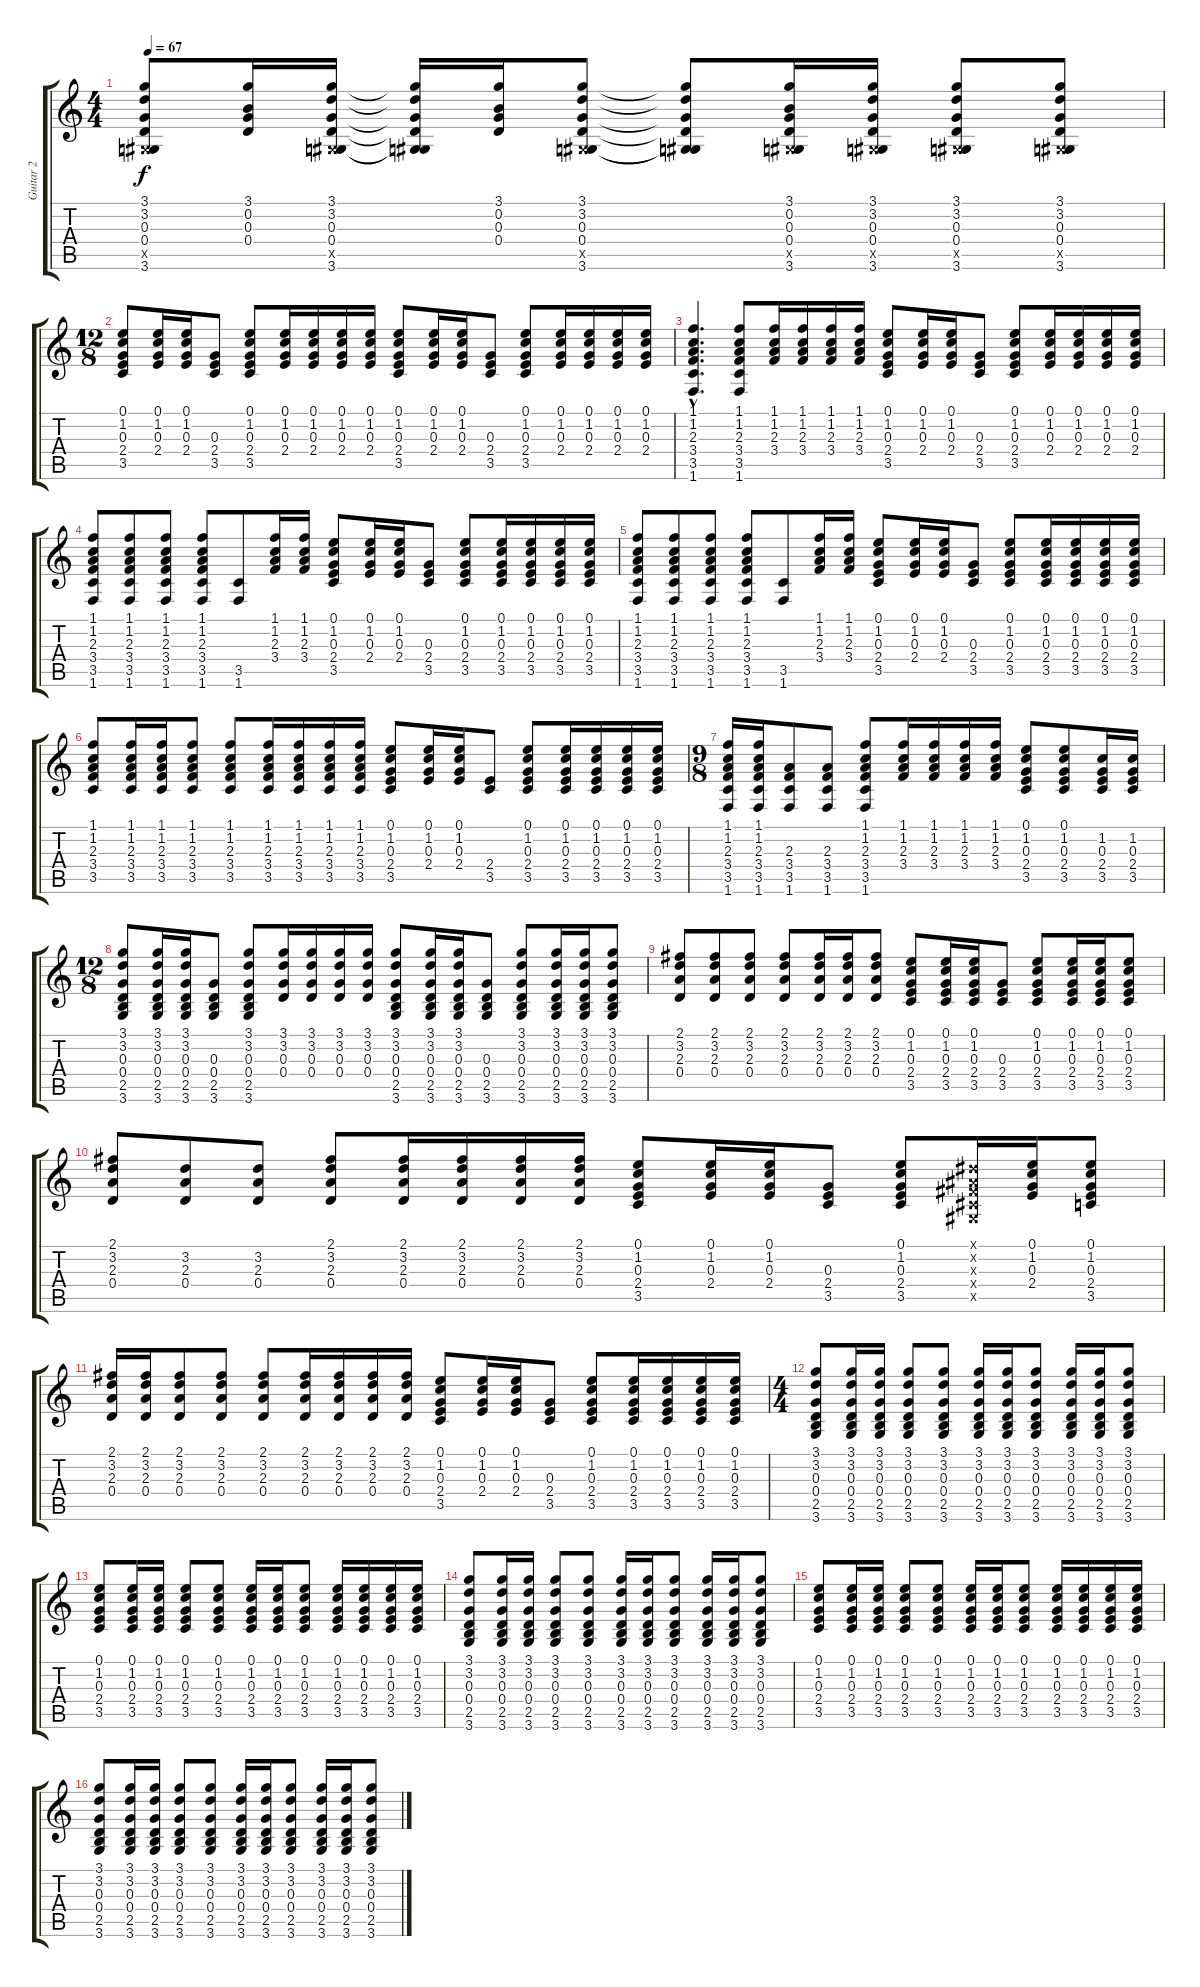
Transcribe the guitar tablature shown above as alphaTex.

\track ("Guitar 2" "Guitar 2") {instrument acousticguitarsteel}
\staff {score tabs}
\tuning (E4 B3 G3 D3 A2 E2) {hide}
\ts (4 4)
\tempo 67
\clef g2
\ks c
(3.1 3.2 0.3 0.4 -1.5{x} 3.6).8{dy f} (3.1 0.2 0.3 0.4).16 (3.1 3.2 0.3 0.4 -1.5{x} 3.6).16 (3.1{t} 3.2{t} 0.3{t} 0.4{t} -1.5{t} 3.6{t}).16 (3.1 0.2 0.3 0.4).16 (3.1 3.2 0.3 0.4 -1.5{x} 3.6).8 (3.1{t} 3.2{t} 0.3{t} 0.4{t} -1.5{t} 3.6{t}).8 (3.1 0.2 0.3 0.4 -1.5{x} 3.6).16 (3.1 3.2 0.3 0.4 -1.5{x} 3.6).16 (3.1 3.2 0.3 0.4 -1.5{x} 3.6).8 (3.1 3.2 0.3 0.4 -1.5{x} 3.6).8 |
\ts (12 8)
(0.1 1.2 0.3 2.4 3.5).8 (0.1 1.2 0.3 2.4).16 (0.1 1.2 0.3 2.4).16 (0.3 2.4 3.5).8 (0.1 1.2 0.3 2.4 3.5).8 (0.1 1.2 0.3 2.4).16 (0.1 1.2 0.3 2.4).16 (0.1 1.2 0.3 2.4).16 (0.1 1.2 0.3 2.4).16 (0.1 1.2 0.3 2.4 3.5).8 (0.1 1.2 0.3 2.4).16 (0.1 1.2 0.3 2.4).16 (0.3 2.4 3.5).8 (0.1 1.2 0.3 2.4 3.5).8 (0.1 1.2 0.3 2.4).16 (0.1 1.2 0.3 2.4).16 (0.1 1.2 0.3 2.4).16 (0.1 1.2 0.3 2.4).16 |
(1.1{hac} 1.2{hac} 2.3{hac} 3.4{hac} 3.5{hac} 1.6{hac}).4{d} (1.1 1.2 2.3 3.4 3.5 1.6).8 (1.1 1.2 2.3 3.4).16 (1.1 1.2 2.3 3.4).16 (1.1 1.2 2.3 3.4).16 (1.1 1.2 2.3 3.4).16 (0.1 1.2 0.3 2.4 3.5).8 (0.1 1.2 0.3 2.4).16 (0.1 1.2 0.3 2.4).16 (0.3 2.4 3.5).8 (0.1 1.2 0.3 2.4 3.5).8 (0.1 1.2 0.3 2.4).16 (0.1 1.2 0.3 2.4).16 (0.1 1.2 0.3 2.4).16 (0.1 1.2 0.3 2.4).16 |
(1.1 1.2 2.3 3.4 3.5 1.6).8 (1.1 1.2 2.3 3.4 3.5 1.6).8 (1.1 1.2 2.3 3.4 3.5 1.6).8 (1.1 1.2 2.3 3.4 3.5 1.6).8 (3.5 1.6).8 (1.1 1.2 2.3 3.4).16 (1.1 1.2 2.3 3.4).16 (0.1 1.2 0.3 2.4 3.5).8 (0.1 1.2 0.3 2.4).16 (0.1 1.2 0.3 2.4).16 (0.3 2.4 3.5).8 (0.1 1.2 0.3 2.4 3.5).8 (0.1 1.2 0.3 2.4 3.5).16 (0.1 1.2 0.3 2.4 3.5).16 (0.1 1.2 0.3 2.4 3.5).16 (0.1 1.2 0.3 2.4 3.5).16 |
(1.1 1.2 2.3 3.4 3.5 1.6).8 (1.1 1.2 2.3 3.4 3.5 1.6).8 (1.1 1.2 2.3 3.4 3.5 1.6).8 (1.1 1.2 2.3 3.4 3.5 1.6).8 (3.5 1.6).8 (1.1 1.2 2.3 3.4).16 (1.1 1.2 2.3 3.4).16 (0.1 1.2 0.3 2.4 3.5).8 (0.1 1.2 0.3 2.4).16 (0.1 1.2 0.3 2.4).16 (0.3 2.4 3.5).8 (0.1 1.2 0.3 2.4 3.5).8 (0.1 1.2 0.3 2.4 3.5).16 (0.1 1.2 0.3 2.4 3.5).16 (0.1 1.2 0.3 2.4 3.5).16 (0.1 1.2 0.3 2.4 3.5).16 |
(1.1 1.2 2.3 3.4 3.5).8 (1.1 1.2 2.3 3.4 3.5).16 (1.1 1.2 2.3 3.4 3.5).16 (1.1 1.2 2.3 3.4 3.5).8 (1.1 1.2 2.3 3.4 3.5).8 (1.1 1.2 2.3 3.4 3.5).16 (1.1 1.2 2.3 3.4 3.5).16 (1.1 1.2 2.3 3.4 3.5).16 (1.1 1.2 2.3 3.4 3.5).16 (0.1 1.2 0.3 2.4 3.5).8 (0.1 1.2 0.3 2.4).16 (0.1 1.2 0.3 2.4).16 (2.4 3.5).8 (0.1 1.2 0.3 2.4 3.5).8 (0.1 1.2 0.3 2.4 3.5).16 (0.1 1.2 0.3 2.4 3.5).16 (0.1 1.2 0.3 2.4 3.5).16 (0.1 1.2 0.3 2.4 3.5).16 |
\ts (9 8)
(1.1 1.2 2.3 3.4 3.5 1.6).16 (1.1 1.2 2.3 3.4 3.5 1.6).16 (2.3 3.4 3.5 1.6).8 (2.3 3.4 3.5 1.6).8 (1.1 1.2 2.3 3.4 3.5 1.6).8 (1.1 1.2 2.3 3.4).16 (1.1 1.2 2.3 3.4).16 (1.1 1.2 2.3 3.4).16 (1.1 1.2 2.3 3.4).16 (0.1 1.2 0.3 2.4 3.5).8 (0.1 1.2 0.3 2.4 3.5).8 (1.2 0.3 2.4 3.5).16 (1.2 0.3 2.4 3.5).16 |
\ts (12 8)
(3.1 3.2 0.3 0.4 2.5 3.6).8 (3.1 3.2 0.3 0.4 2.5 3.6).16 (3.1 3.2 0.3 0.4 2.5 3.6).16 (0.3 0.4 2.5 3.6).8 (3.1 3.2 0.3 0.4 2.5 3.6).8 (3.1 3.2 0.3 0.4).16 (3.1 3.2 0.3 0.4).16 (3.1 3.2 0.3 0.4).16 (3.1 3.2 0.3 0.4).16 (3.1 3.2 0.3 0.4 2.5 3.6).8 (3.1 3.2 0.3 0.4 2.5 3.6).16 (3.1 3.2 0.3 0.4 2.5 3.6).16 (0.3 0.4 2.5 3.6).8 (3.1 3.2 0.3 0.4 2.5 3.6).8 (3.1 3.2 0.3 0.4 2.5 3.6).16 (3.1 3.2 0.3 0.4 2.5 3.6).16 (3.1 3.2 0.3 0.4 2.5 3.6).8 |
(2.1 3.2 2.3 0.4).8 (2.1 3.2 2.3 0.4).8 (2.1 3.2 2.3 0.4).8 (2.1 3.2 2.3 0.4).8 (2.1 3.2 2.3 0.4).16 (2.1 3.2 2.3 0.4).16 (2.1 3.2 2.3 0.4).8 (0.1 1.2 0.3 2.4 3.5).8 (0.1 1.2 0.3 2.4 3.5).16 (0.1 1.2 0.3 2.4 3.5).16 (0.3 2.4 3.5).8 (0.1 1.2 0.3 2.4 3.5).8 (0.1 1.2 0.3 2.4 3.5).16 (0.1 1.2 0.3 2.4 3.5).16 (0.1 1.2 0.3 2.4 3.5).8 |
(2.1 3.2 2.3 0.4).8 (3.2 2.3 0.4).8 (3.2 2.3 0.4).8 (2.1 3.2 2.3 0.4).8 (2.1 3.2 2.3 0.4).16 (2.1 3.2 2.3 0.4).16 (2.1 3.2 2.3 0.4).16 (2.1 3.2 2.3 0.4).16 (0.1 1.2 0.3 2.4 3.5).8 (0.1 1.2 0.3 2.4).16 (0.1 1.2 0.3 2.4).16 (0.3 2.4 3.5).8 (0.1 1.2 0.3 2.4 3.5).8 (-1.1{x} -1.2{x} -1.3{x} -1.4{x} -1.5{x}).16 (0.1 1.2 0.3 2.4).16 (0.1 1.2 0.3 2.4 3.5).8 |
(2.1 3.2 2.3 0.4).16 (2.1 3.2 2.3 0.4).16 (2.1 3.2 2.3 0.4).8 (2.1 3.2 2.3 0.4).8 (2.1 3.2 2.3 0.4).8 (2.1 3.2 2.3 0.4).16 (2.1 3.2 2.3 0.4).16 (2.1 3.2 2.3 0.4).16 (2.1 3.2 2.3 0.4).16 (0.1 1.2 0.3 2.4 3.5).8 (0.1 1.2 0.3 2.4).16 (0.1 1.2 0.3 2.4).16 (0.3 2.4 3.5).8 (0.1 1.2 0.3 2.4 3.5).8 (0.1 1.2 0.3 2.4 3.5).16 (0.1 1.2 0.3 2.4 3.5).16 (0.1 1.2 0.3 2.4 3.5).16 (0.1 1.2 0.3 2.4 3.5).16 |
\ts (4 4)
(3.1 3.2 0.3 0.4 2.5 3.6).8 (3.1 3.2 0.3 0.4 2.5 3.6).16 (3.1 3.2 0.3 0.4 2.5 3.6).16 (3.1 3.2 0.3 0.4 2.5 3.6).8 (3.1 3.2 0.3 0.4 2.5 3.6).8 (3.1 3.2 0.3 0.4 2.5 3.6).16 (3.1 3.2 0.3 0.4 2.5 3.6).16 (3.1 3.2 0.3 0.4 2.5 3.6).8 (3.1 3.2 0.3 0.4 2.5 3.6).16 (3.1 3.2 0.3 0.4 2.5 3.6).16 (3.1 3.2 0.3 0.4 2.5 3.6).8 |
(0.1 1.2 0.3 2.4 3.5).8 (0.1 1.2 0.3 2.4 3.5).16 (0.1 1.2 0.3 2.4 3.5).16 (0.1 1.2 0.3 2.4 3.5).8 (0.1 1.2 0.3 2.4 3.5).8 (0.1 1.2 0.3 2.4 3.5).16 (0.1 1.2 0.3 2.4 3.5).16 (0.1 1.2 0.3 2.4 3.5).8 (0.1 1.2 0.3 2.4 3.5).16 (0.1 1.2 0.3 2.4 3.5).16 (0.1 1.2 0.3 2.4 3.5).16 (0.1 1.2 0.3 2.4 3.5).16 |
(3.1 3.2 0.3 0.4 2.5 3.6).8 (3.1 3.2 0.3 0.4 2.5 3.6).16 (3.1 3.2 0.3 0.4 2.5 3.6).16 (3.1 3.2 0.3 0.4 2.5 3.6).8 (3.1 3.2 0.3 0.4 2.5 3.6).8 (3.1 3.2 0.3 0.4 2.5 3.6).16 (3.1 3.2 0.3 0.4 2.5 3.6).16 (3.1 3.2 0.3 0.4 2.5 3.6).8 (3.1 3.2 0.3 0.4 2.5 3.6).16 (3.1 3.2 0.3 0.4 2.5 3.6).16 (3.1 3.2 0.3 0.4 2.5 3.6).8 |
(0.1 1.2 0.3 2.4 3.5).8 (0.1 1.2 0.3 2.4 3.5).16 (0.1 1.2 0.3 2.4 3.5).16 (0.1 1.2 0.3 2.4 3.5).8 (0.1 1.2 0.3 2.4 3.5).8 (0.1 1.2 0.3 2.4 3.5).16 (0.1 1.2 0.3 2.4 3.5).16 (0.1 1.2 0.3 2.4 3.5).8 (0.1 1.2 0.3 2.4 3.5).16 (0.1 1.2 0.3 2.4 3.5).16 (0.1 1.2 0.3 2.4 3.5).16 (0.1 1.2 0.3 2.4 3.5).16 |
(3.1 3.2 0.3 0.4 2.5 3.6).8 (3.1 3.2 0.3 0.4 2.5 3.6).16 (3.1 3.2 0.3 0.4 2.5 3.6).16 (3.1 3.2 0.3 0.4 2.5 3.6).8 (3.1 3.2 0.3 0.4 2.5 3.6).8 (3.1 3.2 0.3 0.4 2.5 3.6).16 (3.1 3.2 0.3 0.4 2.5 3.6).16 (3.1 3.2 0.3 0.4 2.5 3.6).8 (3.1 3.2 0.3 0.4 2.5 3.6).16 (3.1 3.2 0.3 0.4 2.5 3.6).16 (3.1 3.2 0.3 0.4 2.5 3.6).8
